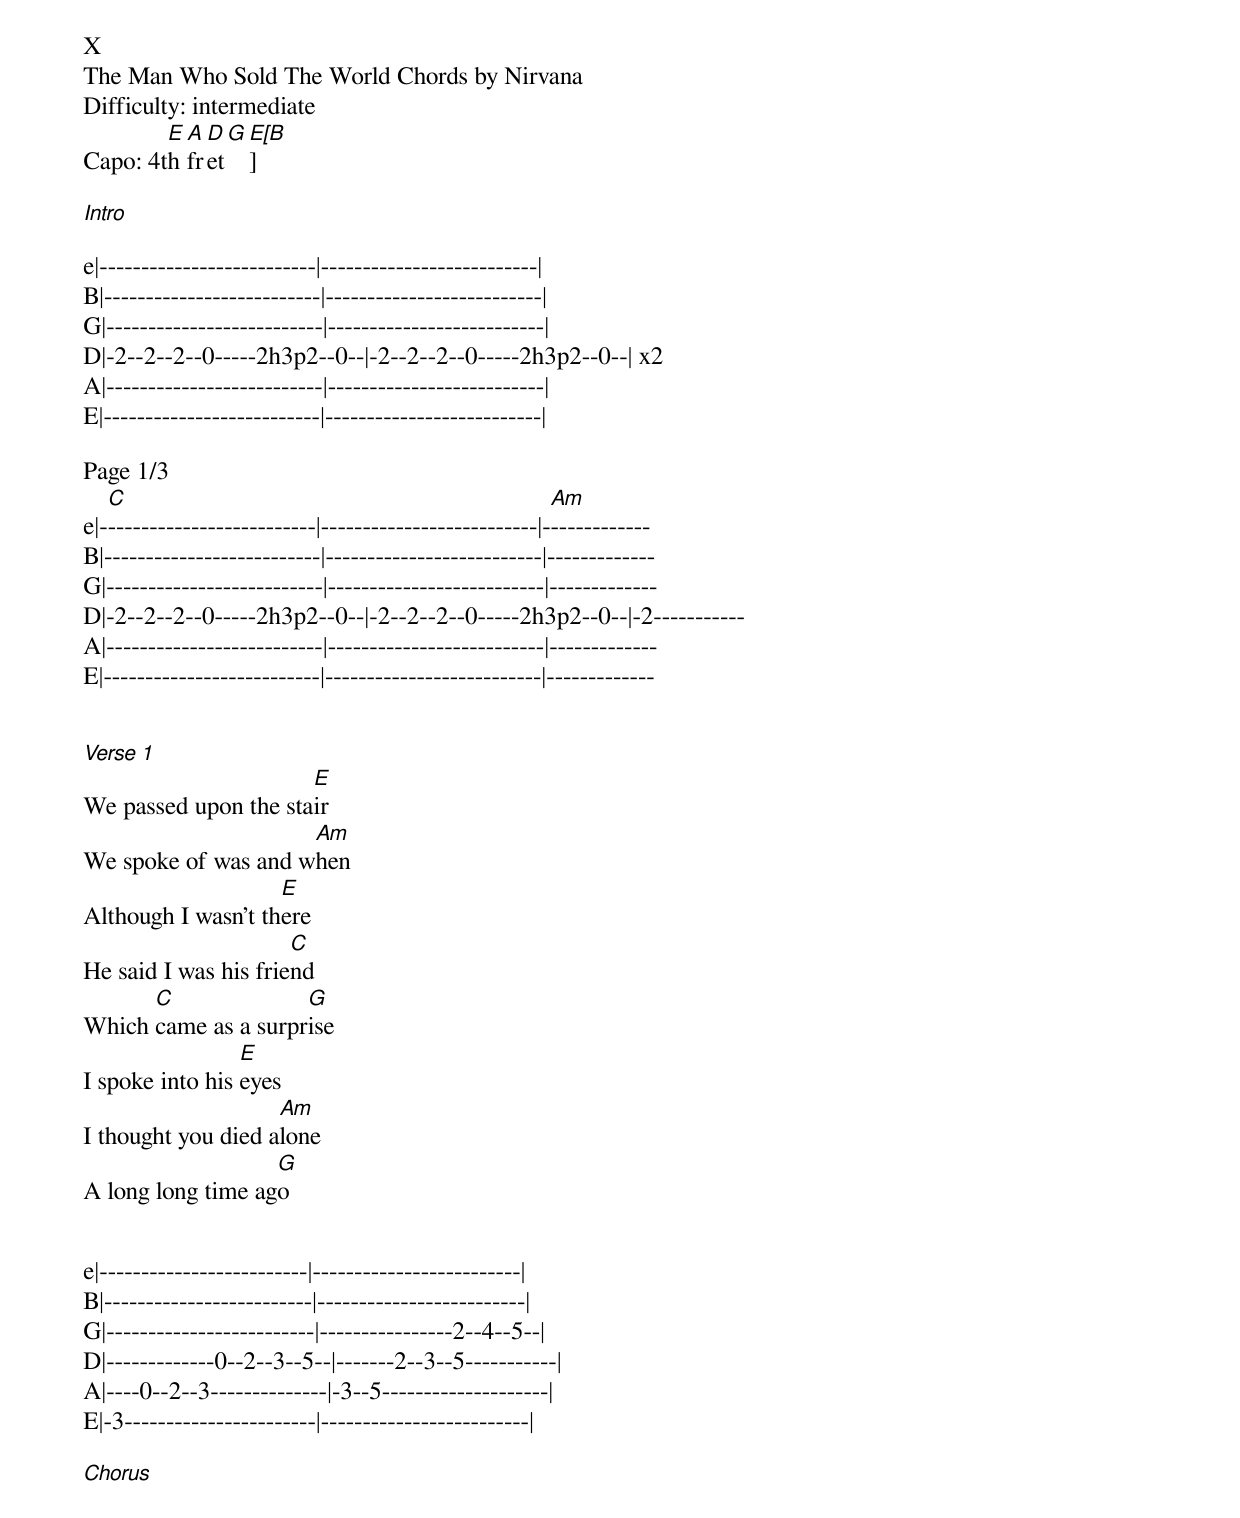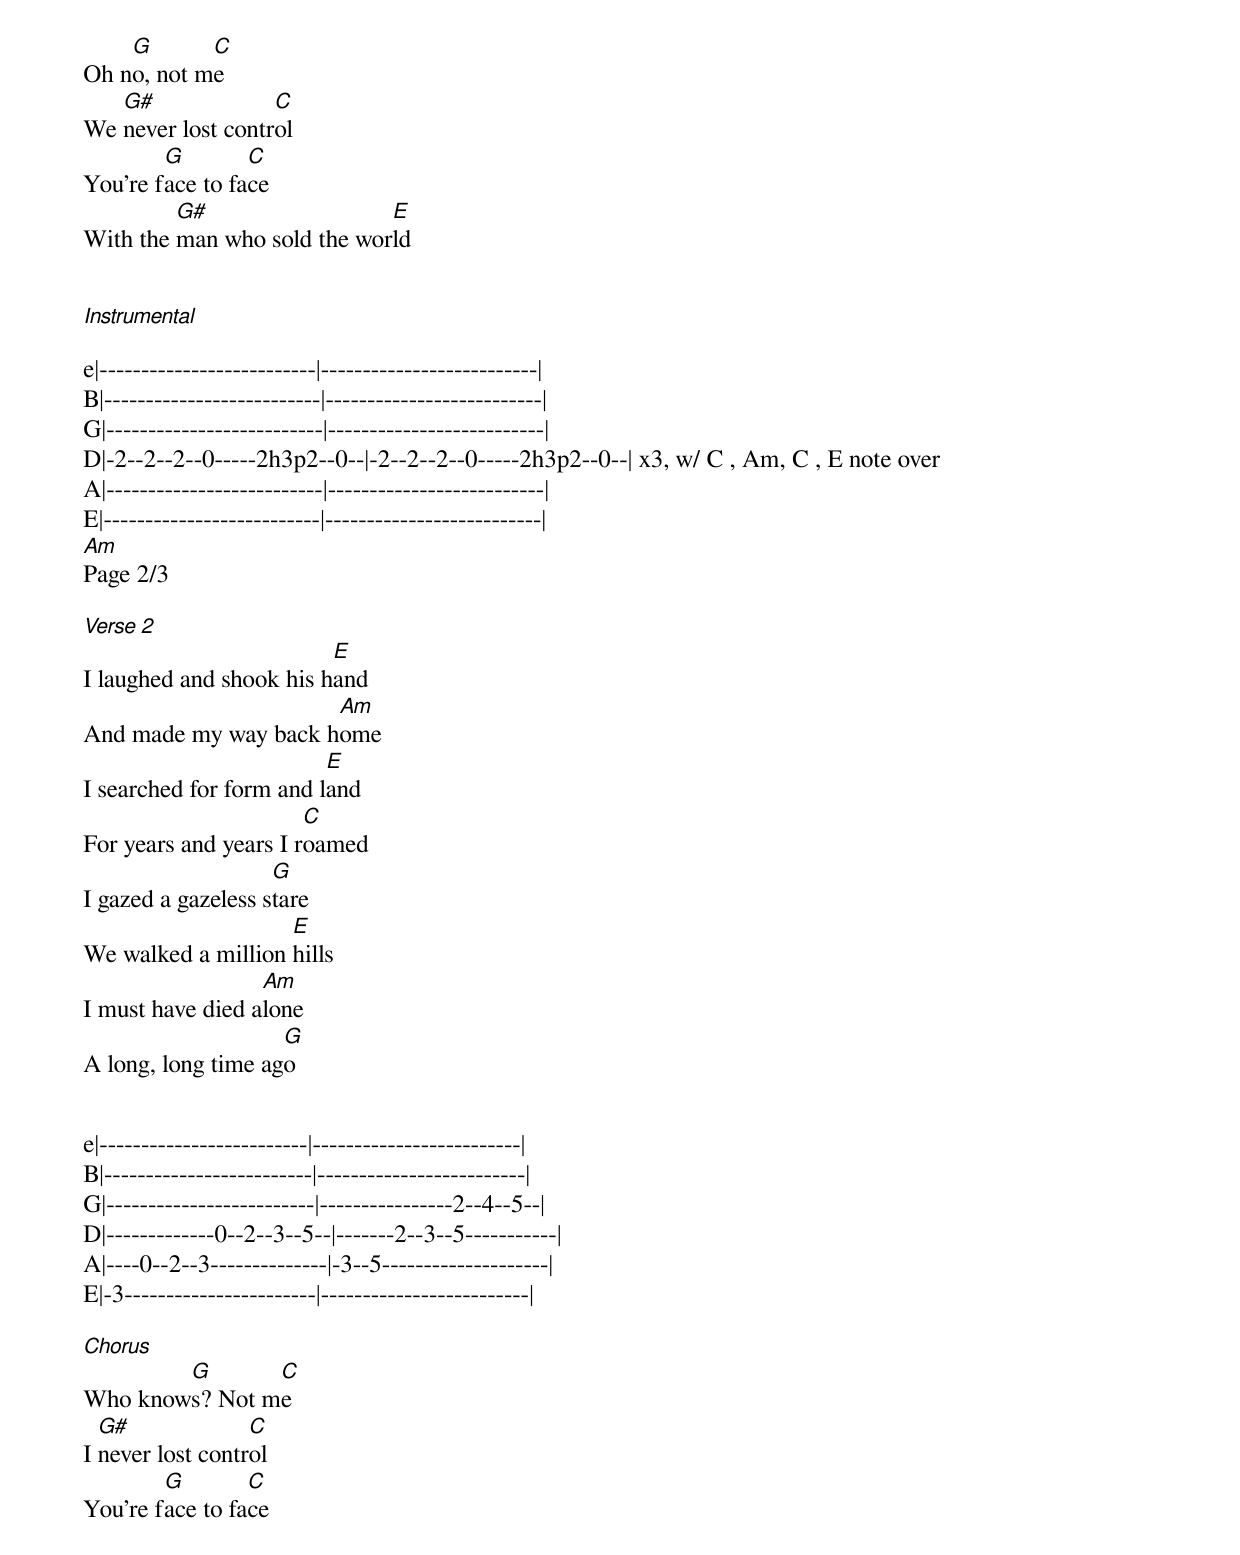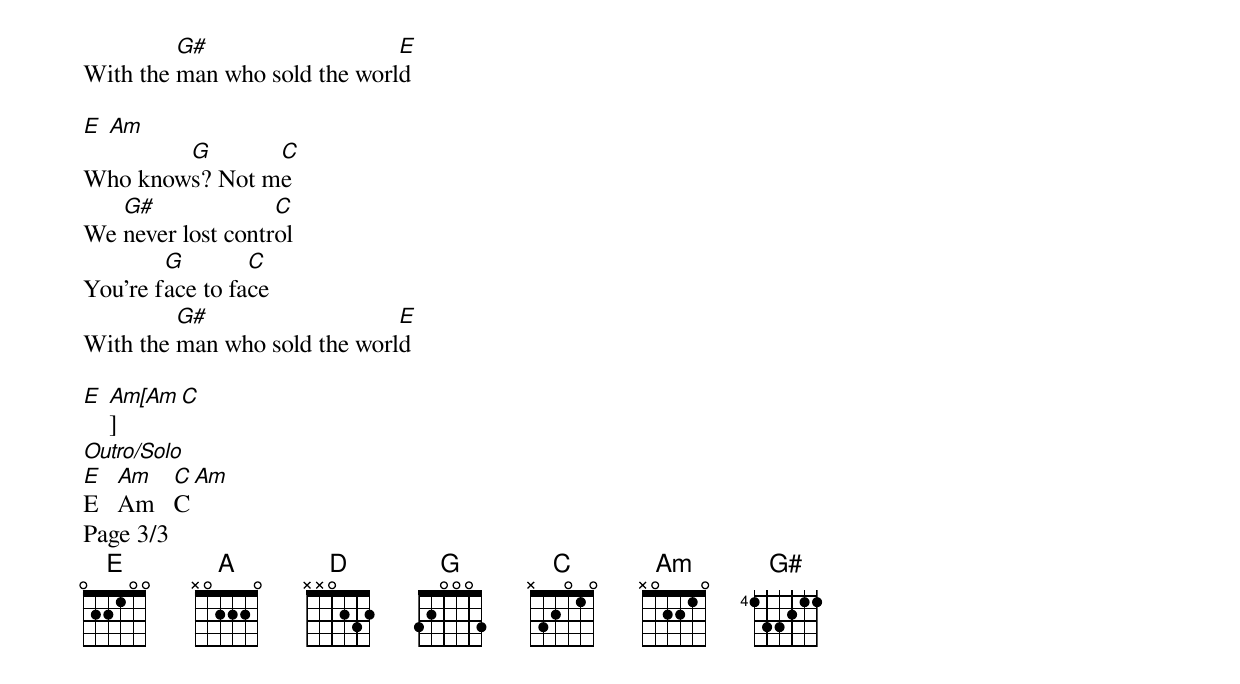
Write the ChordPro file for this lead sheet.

X
The Man Who Sold The World Chords by Nirvana
Difficulty: intermediate
Capo: 4t[E]h [A]fr[D]et[G][E[B]]

[Intro]

e|--------------------------|--------------------------|
B|--------------------------|--------------------------|
G|--------------------------|--------------------------|
D|-2--2--2--0-----2h3p2--0--|-2--2--2--0-----2h3p2--0--| x2
A|--------------------------|--------------------------|
E|--------------------------|--------------------------|

Page 1/3
e|-[C]-------------------------|--------------------------|-[Am]------------
B|--------------------------|--------------------------|-------------
G|--------------------------|--------------------------|-------------
D|-2--2--2--0-----2h3p2--0--|-2--2--2--0-----2h3p2--0--|-2-----------
A|--------------------------|--------------------------|-------------
E|--------------------------|--------------------------|-------------


[Verse 1]
We passed upon the sta[E]ir
We spoke of was and w[Am]hen
Although I wasn't th[E]ere
He said I was his frie[C]nd
Which [C]came as a surpr[G]ise
I spoke into his [E]eyes
I thought you died a[Am]lone
A long long time ag[G]o


e|-------------------------|-------------------------|
B|-------------------------|-------------------------|
G|-------------------------|----------------2--4--5--|
D|-------------0--2--3--5--|-------2--3--5-----------|
A|----0--2--3--------------|-3--5--------------------|
E|-3-----------------------|-------------------------|

[Chorus]
Oh n[G]o, not m[C]e
We [G#]never lost contr[C]ol
You're f[G]ace to fa[C]ce
With the [G#]man who sold the wor[E]ld


[Instrumental]

e|--------------------------|--------------------------|
B|--------------------------|--------------------------|
G|--------------------------|--------------------------|
D|-2--2--2--0-----2h3p2--0--|-2--2--2--0-----2h3p2--0--| x3, w/ C , Am, C , E note over
A|--------------------------|--------------------------|
E|--------------------------|--------------------------|
[Am]
Page 2/3

[Verse 2]
I laughed and shook his h[E]and
And made my way back h[Am]ome
I searched for form and l[E]and
For years and years I r[C]oamed
I gazed a gazeless s[G]tare
We walked a million [E]hills
I must have died a[Am]lone
A long, long time ag[G]o


e|-------------------------|-------------------------|
B|-------------------------|-------------------------|
G|-------------------------|----------------2--4--5--|
D|-------------0--2--3--5--|-------2--3--5-----------|
A|----0--2--3--------------|-3--5--------------------|
E|-3-----------------------|-------------------------|

[Chorus]
Who know[G]s? Not m[C]e
I [G#]never lost contr[C]ol
You're f[G]ace to fa[C]ce
With the [G#]man who sold the worl[E]d

[E] [Am]
Who know[G]s? Not m[C]e
We [G#]never lost contr[C]ol
You're f[G]ace to fa[C]ce
With the [G#]man who sold the worl[E]d

[E] [Am[Am]][C]
[Outro/Solo]
[E]E   [Am]Am   [C]C[Am]
Page 3/3
